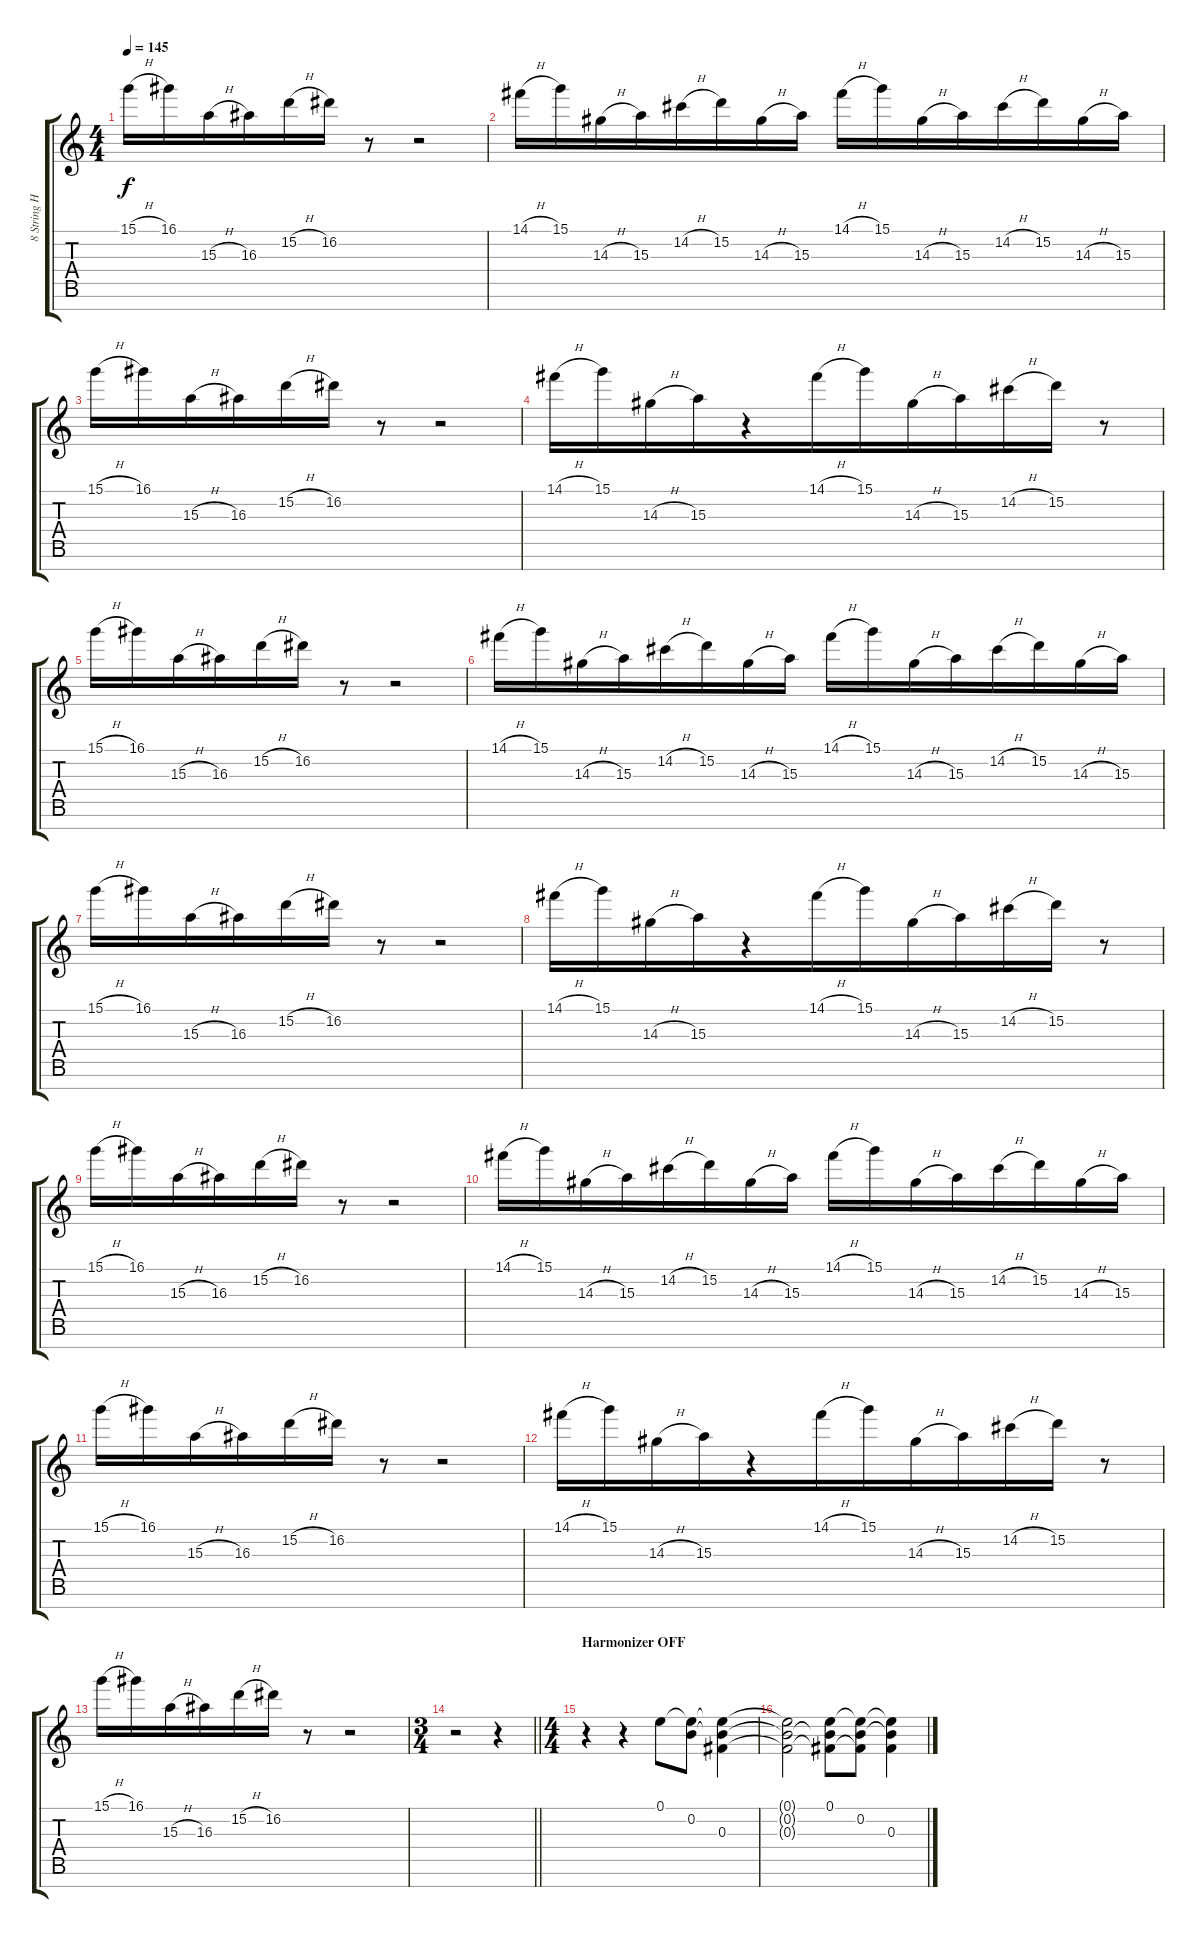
\track ("8 String HIGH LEFT" "8 String H") {instrument distortionguitar}
\staff {score tabs}
\tuning (E4 B3 Gb3 E3 B2 E2 B1) {hide}
\ts (4 4)
\tempo 145
\clef g2
\ks c
15.1{h}.16{dy f} 16.1.16{beam merge} 15.3{h}.16 16.3.16{beam merge} 15.2{h}.16 16.2.16{beam merge} r.8 r.2 |
14.1{h}.16 15.1.16 14.3{h}.16 15.3.16{beam merge} 14.2{h}.16 15.2.16 14.3{h}.16{beam merge} 15.3.16 14.1{h}.16 15.1.16 14.3{h}.16{beam merge} 15.3.16{beam merge} 14.2{h}.16 15.2.16{beam merge} 14.3{h}.16 15.3.16 |
15.1{h}.16 16.1.16{beam merge} 15.3{h}.16 16.3.16{beam merge} 15.2{h}.16 16.2.16{beam merge} r.8 r.2 |
14.1{h}.16 15.1.16 14.3{h}.16 15.3.16{beam merge} r.4 14.1{h}.16 15.1.16 14.3{h}.16{beam merge} 15.3.16{beam merge} 14.2{h}.16 15.2.16{beam merge} r.8 |
15.1{h}.16 16.1.16{beam merge} 15.3{h}.16 16.3.16{beam merge} 15.2{h}.16 16.2.16{beam merge} r.8 r.2 |
14.1{h}.16 15.1.16 14.3{h}.16 15.3.16{beam merge} 14.2{h}.16 15.2.16 14.3{h}.16{beam merge} 15.3.16 14.1{h}.16 15.1.16 14.3{h}.16{beam merge} 15.3.16{beam merge} 14.2{h}.16 15.2.16{beam merge} 14.3{h}.16 15.3.16 |
15.1{h}.16 16.1.16{beam merge} 15.3{h}.16 16.3.16{beam merge} 15.2{h}.16 16.2.16{beam merge} r.8 r.2 |
14.1{h}.16 15.1.16 14.3{h}.16 15.3.16{beam merge} r.4 14.1{h}.16 15.1.16 14.3{h}.16{beam merge} 15.3.16{beam merge} 14.2{h}.16 15.2.16{beam merge} r.8 |
15.1{h}.16 16.1.16{beam merge} 15.3{h}.16 16.3.16{beam merge} 15.2{h}.16 16.2.16{beam merge} r.8 r.2 |
14.1{h}.16 15.1.16 14.3{h}.16 15.3.16{beam merge} 14.2{h}.16 15.2.16 14.3{h}.16{beam merge} 15.3.16 14.1{h}.16 15.1.16 14.3{h}.16{beam merge} 15.3.16{beam merge} 14.2{h}.16 15.2.16{beam merge} 14.3{h}.16 15.3.16 |
15.1{h}.16 16.1.16{beam merge} 15.3{h}.16 16.3.16{beam merge} 15.2{h}.16 16.2.16{beam merge} r.8 r.2 |
14.1{h}.16 15.1.16 14.3{h}.16 15.3.16{beam merge} r.4 14.1{h}.16 15.1.16 14.3{h}.16{beam merge} 15.3.16{beam merge} 14.2{h}.16 15.2.16{beam merge} r.8 |
15.1{h}.16 16.1.16{beam merge} 15.3{h}.16 16.3.16{beam merge} 15.2{h}.16 16.2.16{beam merge} r.8 r.2 |
\ts (3 4)
\barLineRight lightlight
r.2 r.4{volume 10} |
\ts (4 4)
\section ("" "Harmonizer OFF")
r.4{beam merge} r.4 0.1.8 (0.1{t} 0.2).8 (0.1{t} 0.2{t} 0.3).4 |
(0.1{t} 0.2{t} 0.3{t}).2 (0.1 0.2{t} 0.3{t}).8 (0.1{t} 0.2 0.3{t}).8 (0.1{t} 0.2{t} 0.3).4
